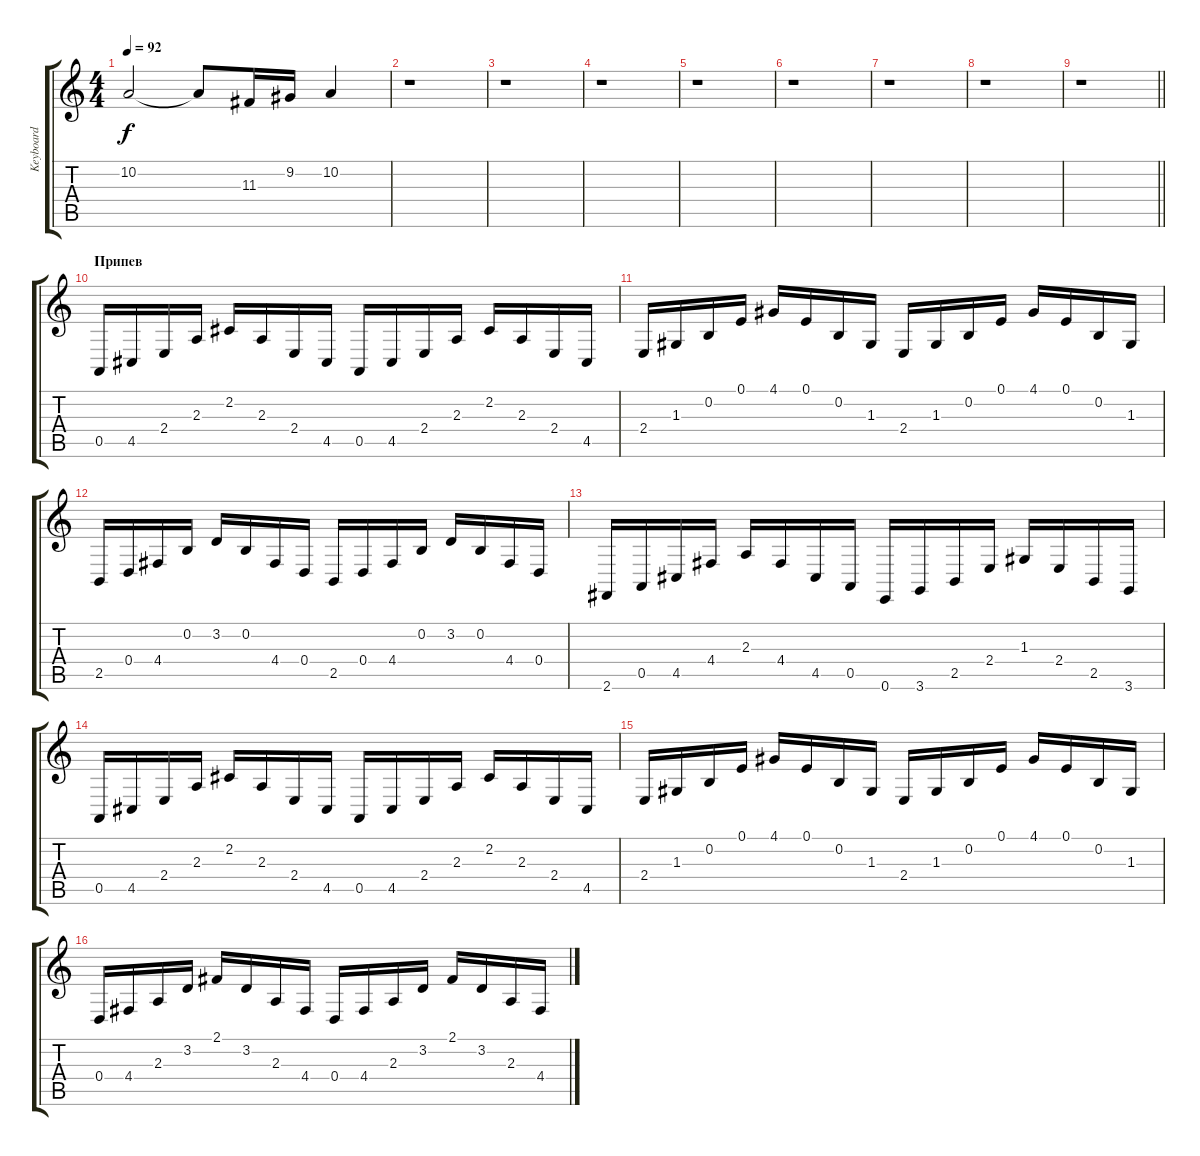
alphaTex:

\track ("Keyboard" "Keyboard") {instrument acousticgrandpiano}
\staff {score tabs}
\tuning (E4 B3 G3 D3 A2 E2) {hide}
\ts (4 4)
\tempo 92
\clef g2
\ks c
10.2{t}.2{dy f} 10.2{t}.8 11.3.16 9.2.16 10.2.4 |
r.1 |
r.1 |
r.1 |
r.1 |
r.1 |
r.1 |
r.1 |
\barLineRight lightlight
r.1 |
\section ("" "Припев")
0.5.16 4.5.16 2.4.16 2.3.16 2.2.16 2.3.16 2.4.16 4.5.16 0.5.16 4.5.16 2.4.16 2.3.16 2.2.16 2.3.16 2.4.16 4.5.16 |
2.4.16 1.3.16 0.2.16 0.1.16 4.1.16 0.1.16 0.2.16 1.3.16 2.4.16 1.3.16 0.2.16 0.1.16 4.1.16 0.1.16 0.2.16 1.3.16 |
2.5.16 0.4.16 4.4.16 0.2.16 3.2.16 0.2.16 4.4.16 0.4.16 2.5.16 0.4.16 4.4.16 0.2.16 3.2.16 0.2.16 4.4.16 0.4.16 |
2.6.16 0.5.16 4.5.16 4.4.16 2.3.16 4.4.16 4.5.16 0.5.16 0.6.16 3.6.16 2.5.16 2.4.16 1.3.16 2.4.16 2.5.16 3.6.16 |
0.5.16 4.5.16 2.4.16 2.3.16 2.2.16 2.3.16 2.4.16 4.5.16 0.5.16 4.5.16 2.4.16 2.3.16 2.2.16 2.3.16 2.4.16 4.5.16 |
2.4.16 1.3.16 0.2.16 0.1.16 4.1.16 0.1.16 0.2.16 1.3.16 2.4.16 1.3.16 0.2.16 0.1.16 4.1.16 0.1.16 0.2.16 1.3.16 |
0.4.16 4.4.16 2.3.16 3.2.16 2.1.16 3.2.16 2.3.16 4.4.16 0.4.16 4.4.16 2.3.16 3.2.16 2.1.16 3.2.16 2.3.16 4.4.16
